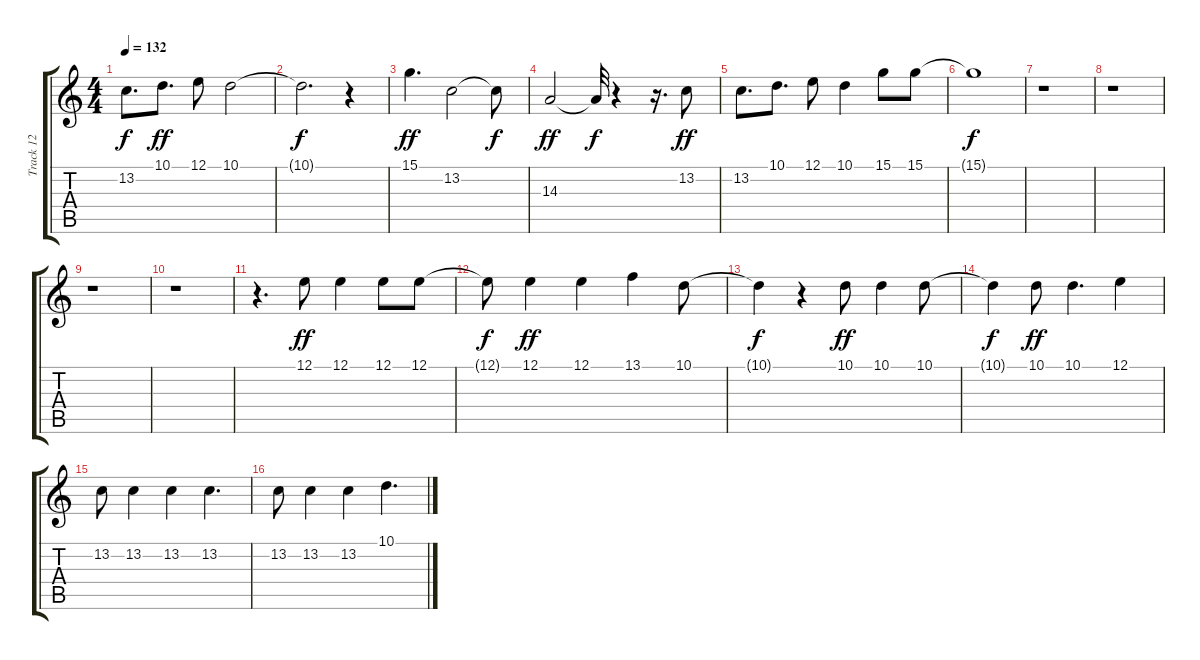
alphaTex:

\track ("Track 12" "Track 12") {instrument tenorsax}
\staff {score tabs}
\tuning (E4 B3 G3 D3 A2 E2) {hide}
\ts (4 4)
\tempo 132
\clef g2
\ks c
13.2{t}.8{d dy f} 10.1.8{d dy ff} 12.1.8 10.1.2 |
10.1{t}.2{d dy f} r.4 |
15.1.4{d dy ff} 13.2.2 13.2{t}.8{dy f} |
14.3.2{dy ff} 14.3{t}.32{dy f} r.4 r.16{d} 13.2.8{dy ff} |
13.2.8{d} 10.1.8{d} 12.1.8 10.1.4 15.1.8 15.1.8 |
15.1{t}.1{dy f} |
r.1 |
r.1 |
r.1 |
r.1 |
r.4{d} 12.1.8{dy ff} 12.1.4 12.1.8 12.1.8 |
12.1{t}.8{dy f} 12.1.4{dy ff} 12.1.4 13.1.4 10.1.8 |
10.1{t}.4{dy f} r.4 10.1.8{dy ff} 10.1.4 10.1.8 |
10.1{t}.4{dy f} 10.1.8{dy ff} 10.1.4{d} 12.1.4 |
13.2.8 13.2.4 13.2.4 13.2.4{d} |
13.2.8 13.2.4 13.2.4 10.1.4{d}
